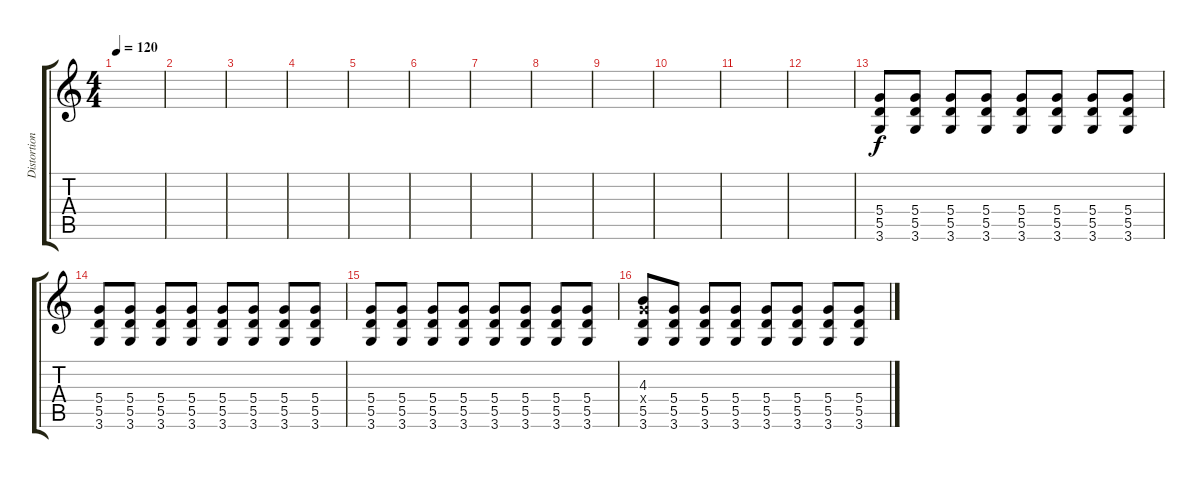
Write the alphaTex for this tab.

\track ("Distortion Guitar" "Distortion") {instrument overdrivenguitar}
\staff {score tabs}
\tuning (E4 B3 G3 D3 A2 E2) {hide}
\ts (4 4)
\tempo 120
\clef g2
\ks c
|
|
|
|
|
|
|
|
|
|
|
|
(5.4 5.5 3.6).8 (5.4 5.5 3.6).8 (5.4 5.5 3.6).8 (5.4 5.5 3.6).8 (5.4 5.5 3.6).8 (5.4 5.5 3.6).8 (5.4 5.5 3.6).8 (5.4 5.5 3.6).8 |
(5.4 5.5 3.6).8 (5.4 5.5 3.6).8 (5.4 5.5 3.6).8 (5.4 5.5 3.6).8 (5.4 5.5 3.6).8 (5.4 5.5 3.6).8 (5.4 5.5 3.6).8 (5.4 5.5 3.6).8 |
(5.4 5.5 3.6).8 (5.4 5.5 3.6).8 (5.4 5.5 3.6).8 (5.4 5.5 3.6).8 (5.4 5.5 3.6).8 (5.4 5.5 3.6).8 (5.4 5.5 3.6).8 (5.4 5.5 3.6).8 |
(4.3 5.4{x} 5.5 3.6).8 (5.4 5.5 3.6).8 (5.4 5.5 3.6).8 (5.4 5.5 3.6).8 (5.4 5.5 3.6).8 (5.4 5.5 3.6).8 (5.4 5.5 3.6).8 (5.4 5.5 3.6).8
